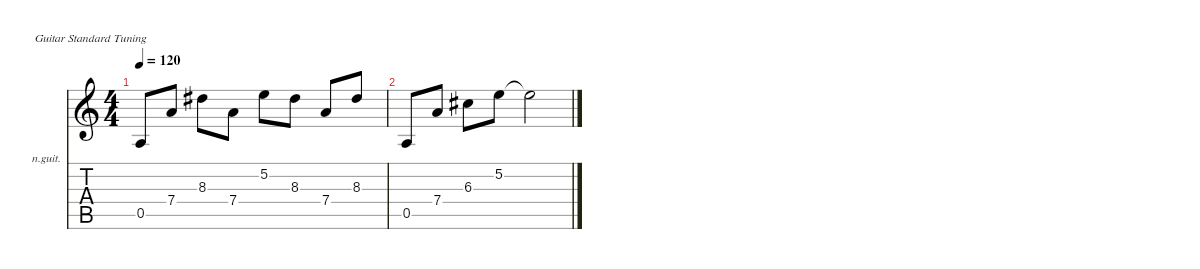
\defaultSystemsLayout 4
\hideDynamics
\bracketExtendMode nobrackets
\firstSystemTrackNameOrientation horizontal
\otherSystemsTrackNameOrientation horizontal
\track ("Nylon Guitar" "n.guit.") {instrument acousticguitarnylon}
\staff {score tabs}
\tuning (E4 B3 G3 D3 A2 E2)
\ts (4 4)
\tempo 120
\clef g2
\ks c
0.5.8{dy mf instrument acousticguitarnylon beam Up} 7.4.8{beam Up} 8.3{acc #}.8{beam Down} 7.4.8{beam Down} 5.2.8{beam Down} 8.3{acc #}.8{beam Down} 7.4.8{beam Up} 8.3{acc #}.8{beam Up} |
0.5.8{beam Up} 7.4.8{beam Up} 6.3{acc #}.8{beam Down} 5.2.8{beam Down} 5.2{t}.2{beam Down}
